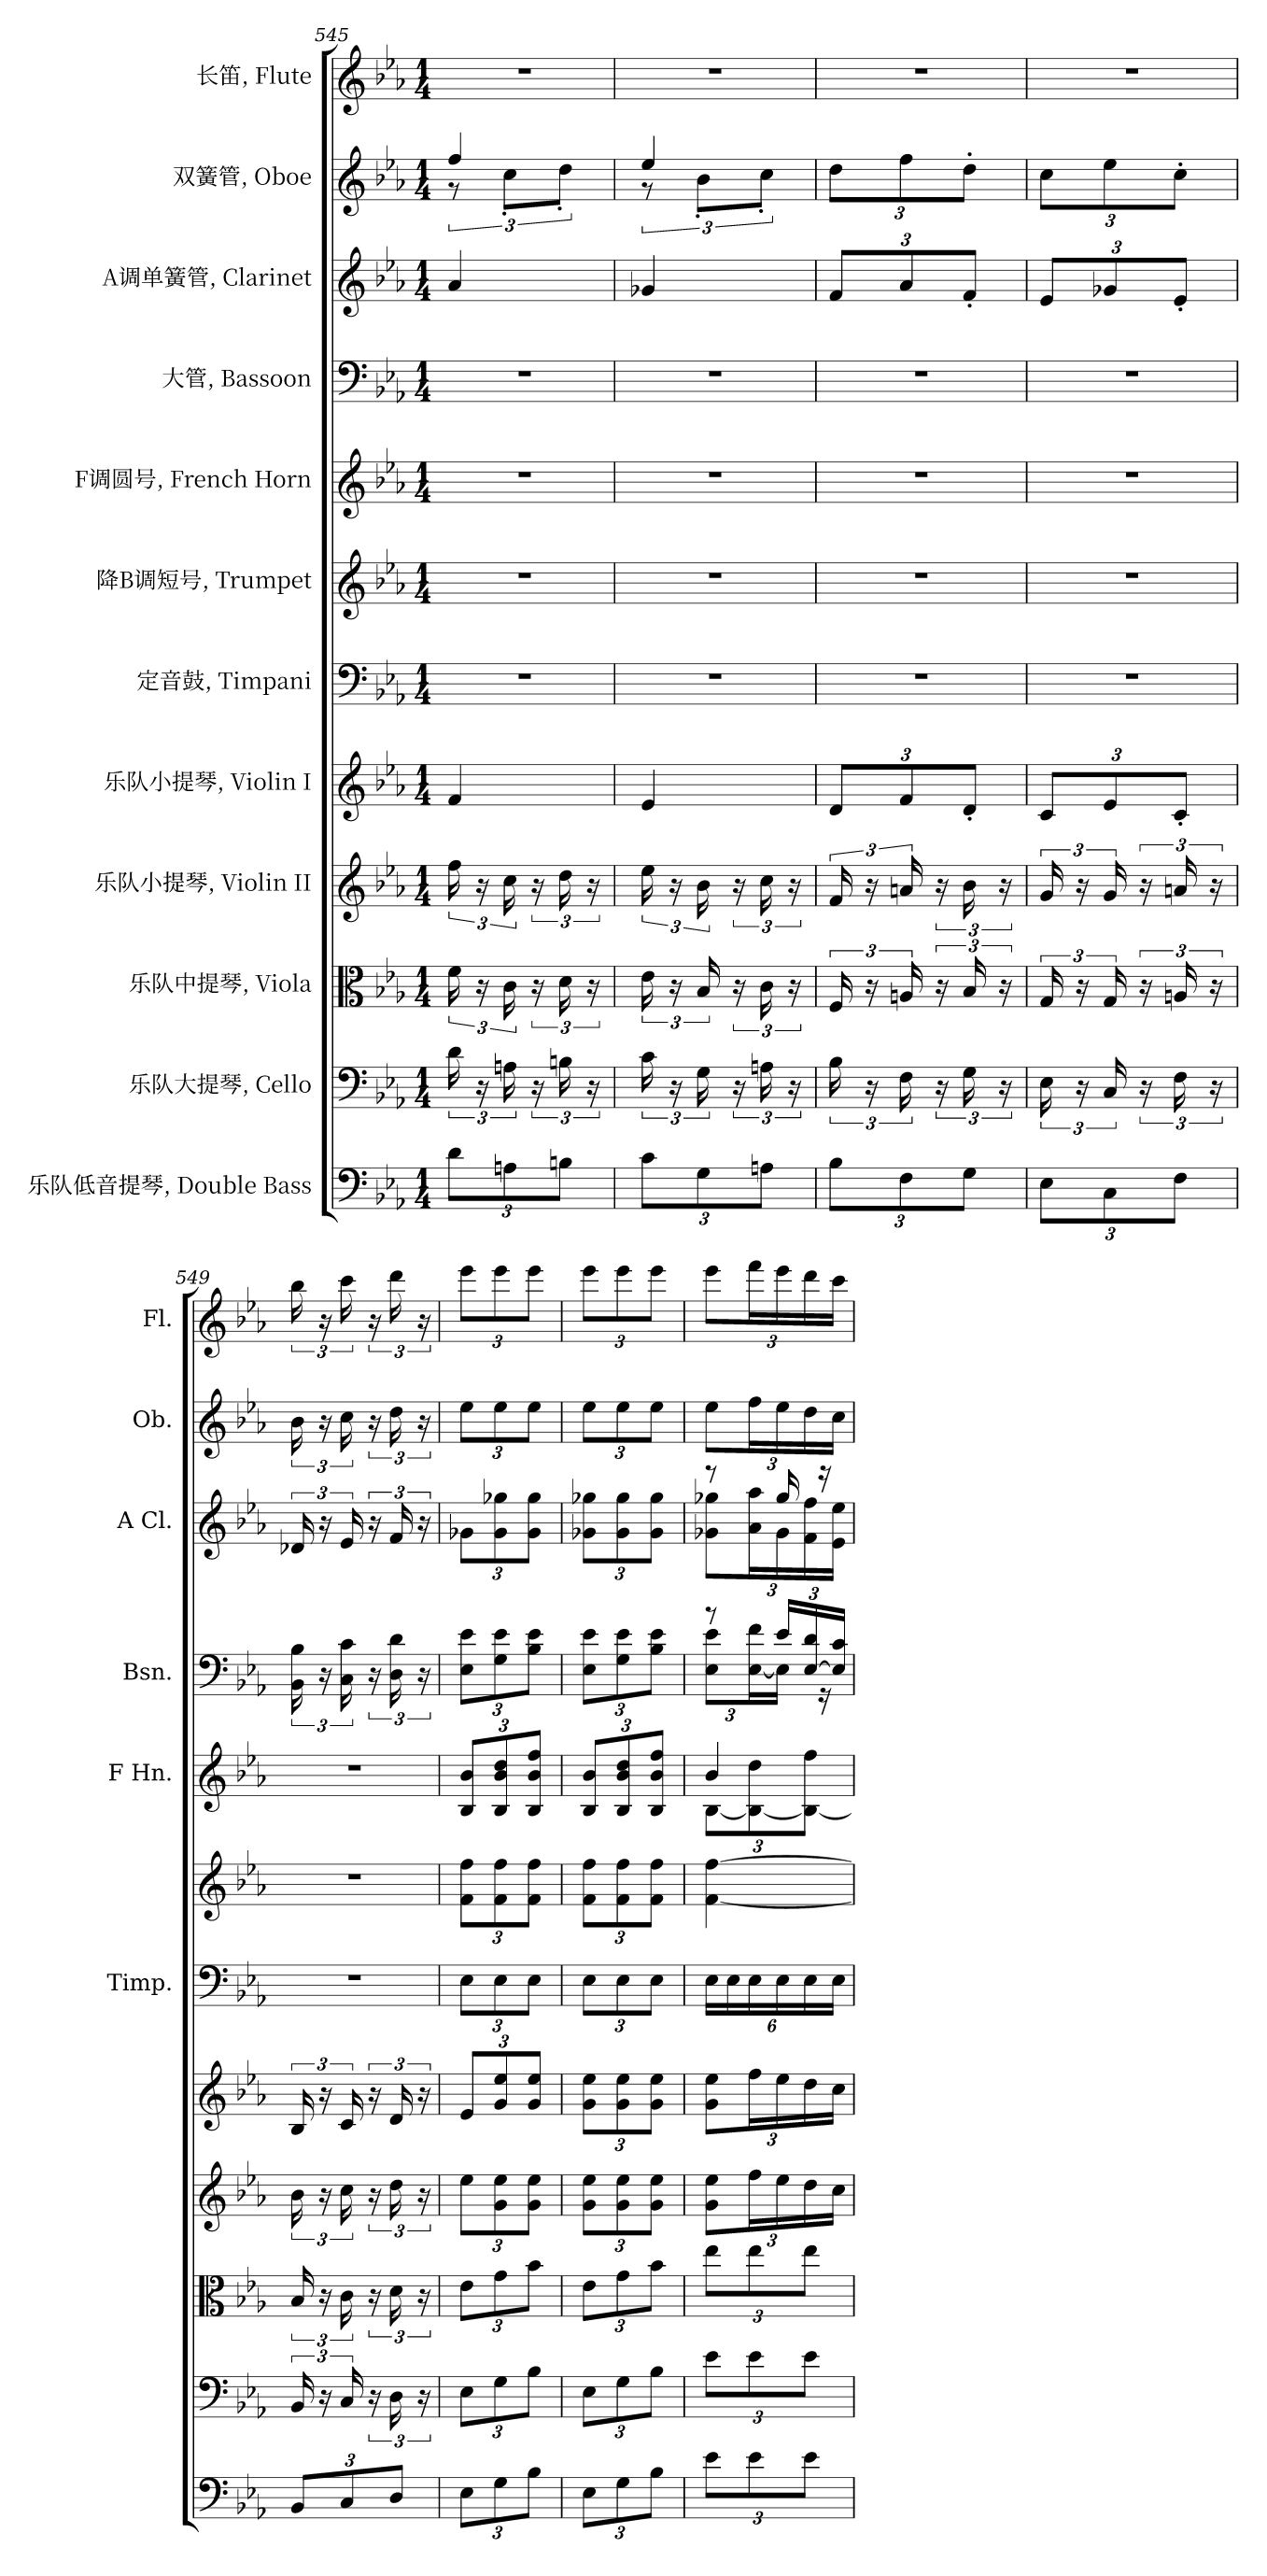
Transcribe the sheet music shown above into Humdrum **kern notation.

**kern	**kern	**kern	**kern	**kern	**kern	**kern	**kern	**kern	**kern	**kern	**kern
*part12	*part11	*part10	*part9	*part8	*part7	*part6	*part5	*part4	*part3	*part2	*part1
*staff12	*staff11	*staff10	*staff9	*staff8	*staff7	*staff6	*staff5	*staff4	*staff3	*staff2	*staff1
*I"乐队低音提琴, Double Bass	*I"乐队大提琴, Cello	*I"乐队中提琴, Viola	*I"乐队小提琴, Violin II	*I"乐队小提琴, Violin I	*I"定音鼓, Timpani	*I"降B调短号, Trumpet	*I"F调圆号, French Horn	*I"大管, Bassoon	*I"A调单簧管, Clarinet	*I"双簧管, Oboe	*I"长笛, Flute
*	*	*	*	*	*I'Timp.	*	*I'F Hn.	*I'Bsn.	*I'A Cl.	*I'Ob.	*I'Fl.
*clefF4	*clefF4	*clefC3	*clefG2	*clefG2	*clefF4	*clefG2	*clefG2	*clefF4	*clefG2	*clefG2	*clefG2
*ITrd7c12	*	*	*	*	*	*ITrd1c2	*ITrd4c7	*	*ITrd2c3	*	*
*k[b-e-a-]	*k[b-e-a-]	*k[b-e-a-]	*k[b-e-a-]	*k[b-e-a-]	*k[b-e-a-]	*k[b-e-a-d-g-]	*k[b-e-a-d-]	*k[b-e-a-]	*k[]	*k[b-e-a-]	*k[b-e-a-]
*M1/4	*M1/4	*M1/4	*M1/4	*M1/4	*M1/4	*M1/4	*M1/4	*M1/4	*M1/4	*M1/4	*M1/4
*Xbrackettup	*	*	*	*	*	*	*	*	*	*	*
=545	=545	=545	=545	=545	=545	=545	=545	=545	=545	=545	=545
*	*	*	*	*	*	*	*	*	*	*^	*
12D\L	24d\	24f\	24ff\	4f/	4r	4r	4r	4r	4f/	4ff/	12r	4r
.	24r	24r	24r	.	.	.	.	.	.	.	.	.
12AAn\	24An\	24c\	24cc\	.	.	.	.	.	.	.	12cc'\L	.
.	24r	24r	24r	.	.	.	.	.	.	.	.	.
12BBn\J	24Bn\	24d\	24dd\	.	.	.	.	.	.	.	12dd'\J	.
.	24r	24r	24r	.	.	.	.	.	.	.	.	.
!!LO:PB:g=z
=546	=546	=546	=546	=546	=546	=546	=546	=546	=546	=546	=546	=546
12C\L	24c\	24e-\	24ee-\	4e-/	4r	4r	4r	4r	4e-X/	4ee-/	12r	4r
.	24r	24r	24r	.	.	.	.	.	.	.	.	.
12GG\	24G\	24B-/	24b-\	.	.	.	.	.	.	.	12b-'\L	.
.	24r	24r	24r	.	.	.	.	.	.	.	.	.
12AAn\J	24An\	24c\	24cc\	.	.	.	.	.	.	.	12cc'\J	.
.	24r	24r	24r	.	.	.	.	.	.	.	.	.
*	*	*	*	*	*	*	*	*	*	*v	*v	*
=547	=547	=547	=547	=547	=547	=547	=547	=547	=547	=547	=547
*	*	*	*	*Xbrackettup	*	*	*	*	*Xbrackettup	*Xbrackettup	*
12BB-\L	24B-\	24F/	24f/	12d/L	4r	4r	4r	4r	12d/L	12dd\L	4r
.	24r	24r	24r	.	.	.	.	.	.	.	.
12FF\	24F\	24An/	24an/	12f/	.	.	.	.	12f/	12ff\	.
.	24r	24r	24r	.	.	.	.	.	.	.	.
12GG\J	24G\	24B-/	24b-\	12d'/J	.	.	.	.	12d'/J	12dd'\J	.
.	24r	24r	24r	.	.	.	.	.	.	.	.
=548	=548	=548	=548	=548	=548	=548	=548	=548	=548	=548	=548
12EE-\L	24E-\	24G/	24g/	12c/L	4r	4r	4r	4r	12c/L	12cc\L	4r
.	24r	24r	24r	.	.	.	.	.	.	.	.
12CC\	24C/	24G/	24g/	12e-/	.	.	.	.	12e-X/	12ee-\	.
.	24r	24r	24r	.	.	.	.	.	.	.	.
12FF\J	24F\	24An/	24an/	12c'/J	.	.	.	.	12c'/J	12cc'\J	.
.	24r	24r	24r	.	.	.	.	.	.	.	.
=549	=549	=549	=549	=549	=549	=549	=549	=549	=549	=549	=549
*	*	*	*	*brackettup	*	*	*	*	*brackettup	*brackettup	*
12BBB-/L	24BB-/	24B-/	24b-\	24B-/	4r	4r	4r	24BB-\ 24B-\	24B-X/	24b-\	24bb-\
.	24r	24r	24r	24r	.	.	.	24r	24r	24r	24r
12CC/	24C/	24c\	24cc\	24c/	.	.	.	24C\ 24c\	24c/	24cc\	24ccc\
.	24r	24r	24r	24r	.	.	.	24r	24r	24r	24r
12DD/J	24D\	24d\	24dd\	24d/	.	.	.	24D\ 24d\	24d/	24dd\	24ddd\
.	24r	24r	24r	24r	.	.	.	24r	24r	24r	24r
=550	=550	=550	=550	=550	=550	=550	=550	=550	=550	=550	=550
*	*Xbrackettup	*Xbrackettup	*Xbrackettup	*Xbrackettup	*Xbrackettup	*Xbrackettup	*Xbrackettup	*Xbrackettup	*Xbrackettup	*Xbrackettup	*Xbrackettup
12EE-\L	12E-\L	12e-\L	12ee-\L	12e-/L	12E-\L	12e-\ 12ee-\L	12E-/ 12e-/L	12E-\ 12e-\L	12e-X\L	12ee-\L	12eee-\L
12GG\	12G\	12g\	12g\ 12ee-\	12g/ 12ee-/	12E-\	12e-\ 12ee-\	12E-/ 12e-/ 12g/	12G\ 12e-\	12e-\ 12ee-X\	12ee-\	12eee-\
12BB-\J	12B-\J	12b-\J	12g\ 12ee-\J	12g/ 12ee-/J	12E-\J	12e-\ 12ee-\J	12E-/ 12e-/ 12b-/J	12B-\ 12e-\J	12e-\ 12ee-\J	12ee-\J	12eee-\J
!!LO:PB:g=z
=551	=551	=551	=551	=551	=551	=551	=551	=551	=551	=551	=551
12EE-\L	12E-\L	12e-\L	12g\ 12ee-\L	12g\ 12ee-\L	12E-\L	12e-\ 12ee-\L	12E-/ 12e-/L	12E-\ 12e-\L	12e-X\ 12ee-X\L	12ee-\L	12eee-\L
12GG\	12G\	12g\	12g\ 12ee-\	12g\ 12ee-\	12E-\	12e-\ 12ee-\	12E-/ 12e-/ 12g/	12G\ 12e-\	12e-\ 12ee-\	12ee-\	12eee-\
12BB-\J	12B-\J	12b-\J	12g\ 12ee-\J	12g\ 12ee-\J	12E-\J	12e-\ 12ee-\J	12E-/ 12e-/ 12b-/J	12B-\ 12e-\J	12e-\ 12ee-\J	12ee-\J	12eee-\J
=552	=552	=552	=552	=552	=552	=552	=552	=552	=552	=552	=552
*	*	*	*	*	*	*	*^	*^	*^	*	*
12E-\L	12e-\L	12ee-\L	12g\ 12ee-\L	12g\ 12ee-\L	24E-\LL	[4e-\ [4ee-\	4e-/	[12E-\L	8r	12E-\ 12e-\L	8r	12e-X\ 12ee-X\L	12ee-\L	12eee-\L
.	.	.	.	.	24E-\	.	.	.	.	.	.	.	.	.
12E-\	12e-\	12ee-\	24ff\L	24ff\L	24E-\	.	.	12E-\_ 12g\	.	[24E-\ 24f\L	.	24f\ 24ff\L	24ff\L	24fff\L
.	.	.	24ee-\	24ee-\	24E-\	.	.	.	24e-/LL	16E-\JJ]	16ee-/	24e-\	24ee-\	24eee-\
12E-\J	12e-\J	12ee-\J	24dd\	24dd\	24E-\	.	.	12E-\_ 12b-\J	[24E-/ 24d/	.	.	24d\ 24dd\	24dd\	24ddd\
.	.	.	.	.	.	.	.	.	.	16r	16r	.	.	.
.	.	.	24cc\JJ	24cc\JJ	24E-\JJ	.	.	.	24E-/] 24c/JJ	.	.	24c\ 24cc\JJ	24cc\JJ	24ccc\JJ
*	*	*	*	*	*	*	*v	*v	*	*	*v	*v	*	*
*	*	*	*	*	*	*	*	*v	*v	*	*	*
=	=	=	=	=	=	=	=	=	=	=	=
*-	*-	*-	*-	*-	*-	*-	*-	*-	*-	*-	*-
